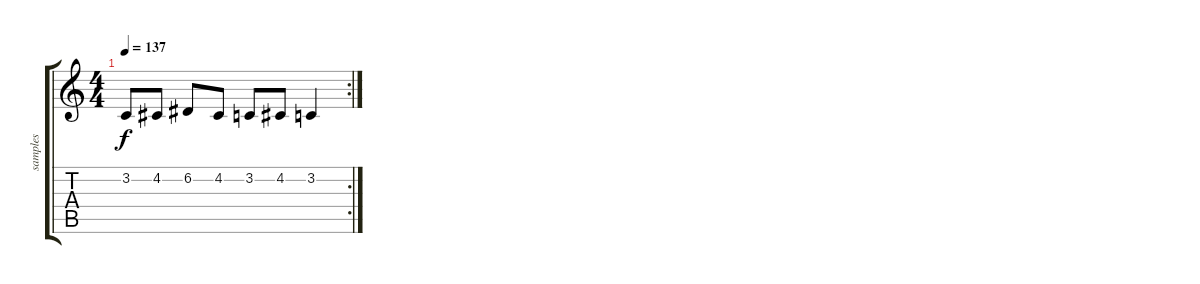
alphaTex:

\track ("samples" "samples") {instrument fx1rain}
\staff {score tabs}
\tuning (D4 A3 F3 C3 G2 C2) {hide}
\rc 2
\ts (4 4)
\tempo 137
\clef g2
\ks c
3.2.8{dy f} 4.2.8 6.2.8 4.2.8 3.2.8 4.2.8 3.2.4
